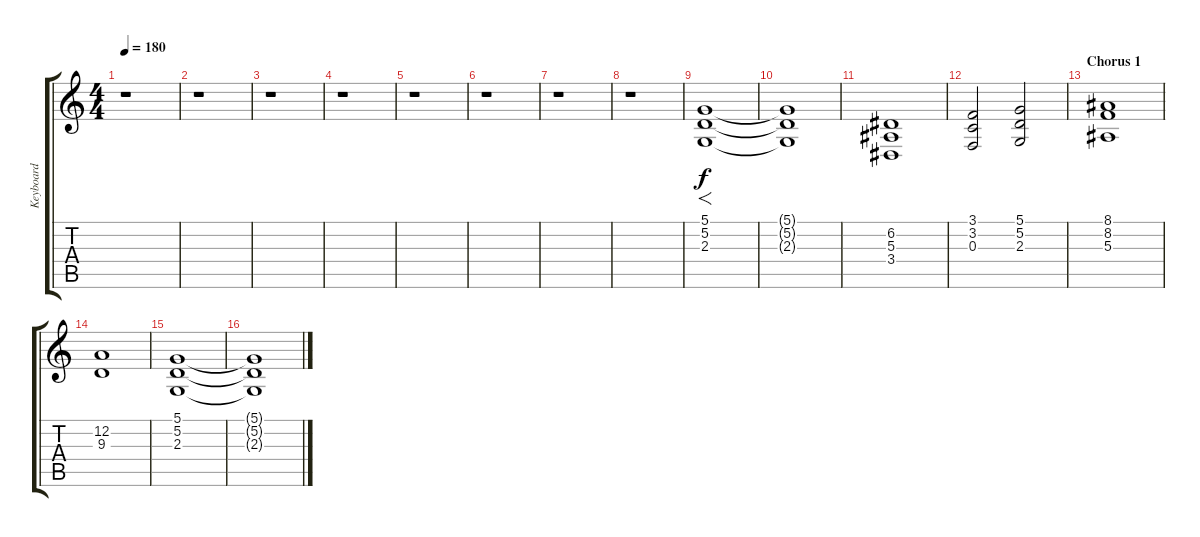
\track ("Keyboard" "Keyboard") {instrument stringensemble1}
\staff {score tabs}
\tuning (D4 A3 F3 C3 G2 C2) {hide}
\ts (4 4)
\tempo 180
\clef g2
\ks c
r.1{dy f} |
r.1 |
r.1 |
r.1 |
r.1 |
r.1 |
r.1 |
r.1 |
(5.1 5.2 2.3).1{f} |
(5.1{t} 5.2{t} 2.3{t}).1 |
(6.2 5.3 3.4).1 |
(3.1 3.2 0.3).2 (5.1 5.2 2.3).2 |
\section ("" "Chorus 1")
(8.1 8.2 5.3).1 |
(12.2 9.3).1 |
(5.1 5.2 2.3).1 |
(5.1{t} 5.2{t} 2.3{t}).1
